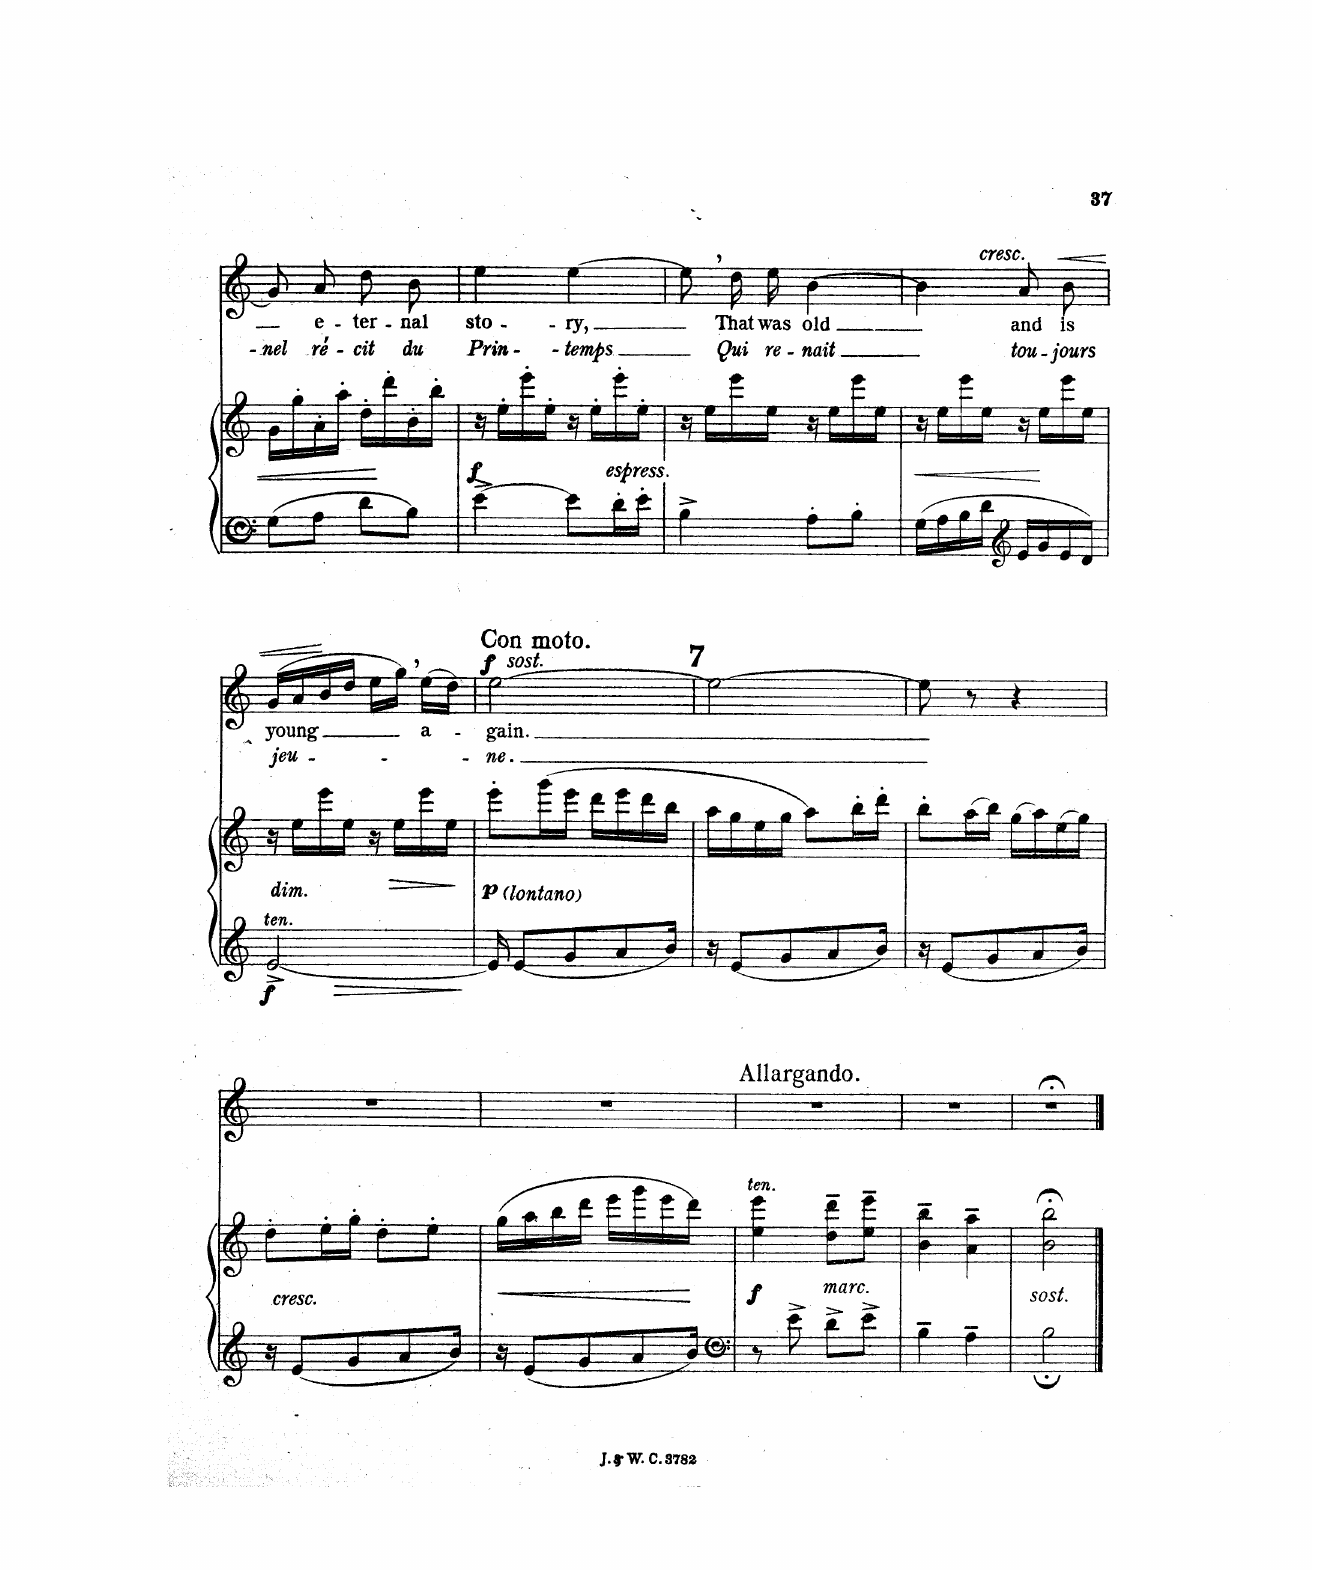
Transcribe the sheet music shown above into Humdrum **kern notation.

**kern	**kern	**dynam	**kern	**text	**text	**dynam
*part2	*part2	*part2	*part1	*part1	*part1	*part1
*staff3	*staff2	*staff2/3	*staff1	*staff1	*staff1	*staff1
*I"Piano	*	*	*I"Voice	*	*	*
*I'Pno	*	*	*	*	*	*
*clefF4	*clefG2	*	*clefG2	*	*	*
*k[]	*k[]	*	*k[]	*	*	*
*M2/4	*M2/4	*	*M2/4	*	*	*
=65	=65	=65	=65	=65	=65	=65
8G\L	16g'\LL	.	8g/	.	-nel	.
.	16gg'\	.	.	.	.	.
8A\J	16a'\	.	8a/	e-	ré-	.
.	16aa'\JJ	.	.	.	.	.
8d\L	16dd'\LL	.	8dd\	-ter-	-cit	.
.	16ddd'\	.	.	.	.	.
8B\J	16b'\	.	8b\	-nal	du	.
.	16bb'\JJ	.	.	.	.	.
=66	=66	=66	=66	=66	=66	=66
!	!	!LO:DY:b	!	!	!	!
[4e^\	16r	f	4ee\	sto-	Prin-	.
.	16ee'\LL	.	.	.	.	.
.	16eee'\	.	.	.	.	.
.	16ee'\JJ	.	.	.	.	.
8e\L]	16r	.	[4ee\	-ry,	-temps	.
.	16ee'\LL	.	.	.	.	.
!	!LO:TX:i:t=espress.	!	!	!	!	!
16d'\L	16eee'\	.	.	.	.	.
16e'\JJ	16ee'\JJ	.	.	.	.	.
=67	=67	=67	=67	=67	=67	=67
4B^\	16r	.	8ee,\]	.	.	.
.	16ee\LL	.	.	.	.	.
.	16eee\	.	16dd\	That	Qui	.
.	16ee\JJ	.	16ee\	was	re-	.
8A'\L	16r	.	[4b\	old	-nait	.
.	16ee\LL	.	.	.	.	.
8B'\J	16eee\	.	.	.	.	.
.	16ee\JJ	.	.	.	.	.
=68	=68	=68	=68	=68	=68	=68
!	!	!LO:HP:b	!	!	!	!
16G\LL	16r	<	4b\]	.	.	.
16A\	16ee\LL	.	.	.	.	.
16B\	16eee\	.	.	.	.	.
16d\JJ	16ee\JJ	.	.	.	.	.
*clefG2	*	*	*	*	*	*
!	!	!	!LO:TX:a:i:t=cresc.	!	!	!
!	!	!	!	!	!	!LO:HP:b
16e/LL	16r	.	8a/	and	tou-	<
16g/	16ee\LL	[	.	.	.	.
16e/	16eee\	.	8b\	is	-jours	.
16d/JJ	16ee\JJ	.	.	.	.	.
=69	=69	=69	=69	=69	=69	=69
*^	*	*	*	*	*	*
!LO:TX:i:t=ten.	!	!	!	!	!	!	!
!	!	!	!LO:DY:b=2	!	!	!	!
[2e^/	8.ryy	16r	f	(16g/LL	-young	jeu-	.
!	!	!LO:TX:b:i:t=dim.	!	!	!	!	!
!	!	!	!LO:HP:b	!	!	!	!
.	.	16ee\LL	>	16a/	.	.	.
.	.	16eee\	.	16b/	.	.	.
!	!	!	!LO:HP:b=2	!	!	!	!
.	16ryy	16ee\JJ	>	16dd/JJ	.	.	.
.	4ryy	16r	.	16ee\LL	.	.	[
.	.	16ee\LL	.	16gg,\JJ)	.	.	.
.	.	16eee\	.	(16ee\LL	a-	.	.
.	.	16ee\JJ	.	16dd\JJ)	.	.	.
*v	*v	*	*	*	*	*	*
.	.	]	.	.	.	.
=70	=70	=70	=70	=70	=70	=70
!	!	!	!LO:TX:a:B:t=Con moto.	!	!	!
!	!	!LO:DY:b	!	!	!	!
!	!	!LO:DY:n=1:b	!	!	!	!LO:DY:a
!	!	!	!	!	!	!LO:DY:n=1:a
16e/]	8eee'\L	p other-dynamics	[2ee\	-gain.	-ne.	f other-dynamics
!	!	!LO:DY:n=2:b=2	!	!	!	!
8e/L	.	pp	.	.	.	.
.	(16ggg\L	.	.	.	.	.
8g/	16eee\JJ	.	.	.	.	.
.	16ddd\LL	.	.	.	.	.
8a/	16eee\	.	.	.	.	.
.	16ddd\	.	.	.	.	.
16b/Jk	16bb\JJ	.	.	.	.	.
!!LO:REH:place=s1:a:B:enc=none:fs=20:t=7
=71	=71	=71	=71	=71	=71	=71
16r	16aa\LL	.	2ee\_	.	.	.
8e/L	16gg\	.	.	.	.	.
.	16ee\	.	.	.	.	.
8g/	16gg\JJ	.	.	.	.	.
.	8aa\L)	.	.	.	.	.
8a/	.	.	.	.	.	.
.	16bb'\L	.	.	.	.	.
16b/Jk	16ddd'\JJ	.	.	.	.	.
=72	=72	=72	=72	=72	=72	=72
16r	8bb'\L	.	8ee\]	.	.	.
8e/L	.	.	.	.	.	.
.	(16aa\L	.	8r	.	.	.
8g/	16bb\JJ)	.	.	.	.	.
.	(16gg\LL	.	4r	.	.	.
8a/	16aa\)	.	.	.	.	.
.	(16ee\	.	.	.	.	.
16b/Jk	16gg\JJ)	.	.	.	.	.
=73	=73	=73	=73	=73	=73	=73
!	!LO:TX:b:i:t=cresc.	!	!	!	!	!
16r	8dd'\L	.	2r	.	.	.
8e/L	.	.	.	.	.	.
.	16ee'\L	.	.	.	.	.
8g/	16gg'\JJ	.	.	.	.	.
.	8dd'\L	.	.	.	.	.
8a/	.	.	.	.	.	.
.	8ee'\J	.	.	.	.	.
16b/Jk	.	.	.	.	.	.
=74	=74	=74	=74	=74	=74	=74
16r	(16gg\LL	.	2r	.	.	.
8e/L	16aa\	.	.	.	.	.
.	16bb\	.	.	.	.	.
8g/	16ddd\JJ	.	.	.	.	.
.	16eee\LL	.	.	.	.	.
8a/	16ggg\	.	.	.	.	.
.	16eee\	.	.	.	.	.
16b/Jk	16ddd\JJ)	.	.	.	.	.
.	.	]	.	.	.	.
=75	=75	=75	=75	=75	=75	=75
*clefF4	*	*	*	*	*	*
!	!	!	!LO:TX:a:B:t=Allargando	!	!	!
!	!LO:TX:i:t=ten.	!	!	!	!	!
!	!	!LO:DY:b	!	!	!	!
8r	4ee\ 4eee\	f	2r	.	.	.
8e^\	.	.	.	.	.	.
!	!LO:TX:i:t=marc.	!	!	!	!	!
8d^\L	8dd\~ 8ddd\~L	.	.	.	.	.
8e^\J	8ee\~ 8eee\~J	.	.	.	.	.
=76	=76	=76	=76	=76	=76	=76
4B~\	4b\~ 4bb\~	.	2r	.	.	.
4A~\	4a\~ 4aa\~	.	.	.	.	.
=77	=77	=77	=77	=77	=77	=77
!	!LO:TX:i:t=sost.	!	!	!	!	!
2B;\	2b\;< 2bb\;<	.	2r;<	.	.	.
==	==	==	==	==	==	==
*-	*-	*-	*-	*-	*-	*-
